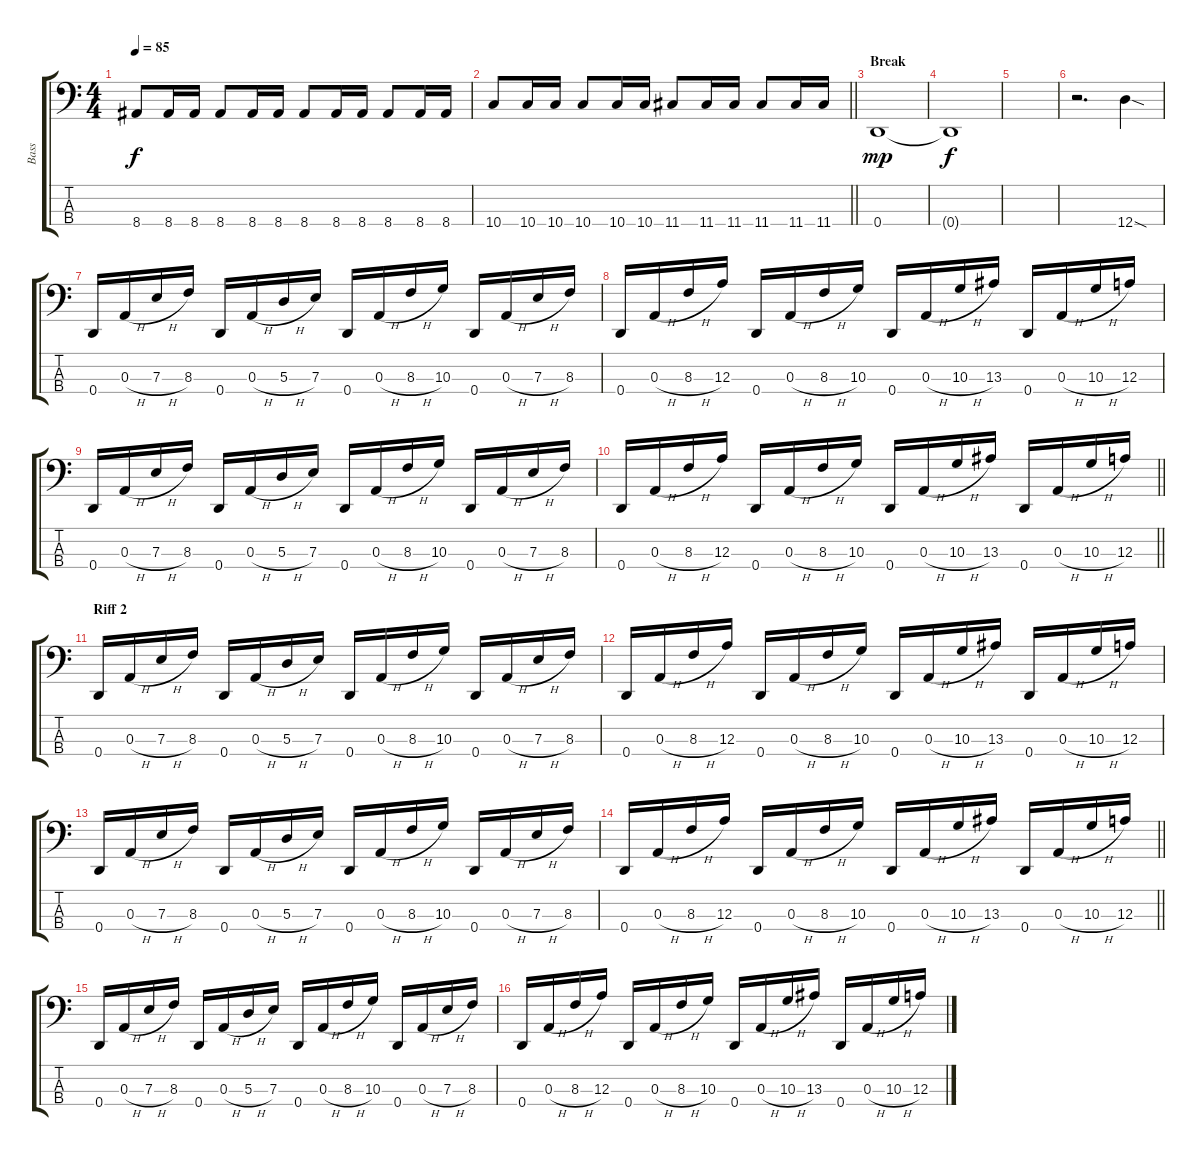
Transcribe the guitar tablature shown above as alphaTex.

\track ("Bass" "Bass") {instrument electricbassfinger}
\staff {score tabs}
\tuning (G2 D2 A1 D1) {hide}
\ts (4 4)
\tempo 85
\clef f4
\ks c
8.4.8{dy f} 8.4.16 8.4.16 8.4.8 8.4.16 8.4.16 8.4.8 8.4.16 8.4.16 8.4.8 8.4.16 8.4.16 |
\barLineRight lightlight
10.4.8 10.4.16 10.4.16 10.4.8 10.4.16 10.4.16 11.4.8 11.4.16 11.4.16 11.4.8 11.4.16 11.4.16 |
\section ("" "Break")
0.4.1{dy mp} |
0.4{t}.1{dy f} |
|
r.2{d} 12.4{sod}.4 |
0.4.16 0.3{h}.16 7.3{h}.16 8.3.16 0.4.16 0.3{h}.16 5.3{h}.16 7.3.16 0.4.16 0.3{h}.16 8.3{h}.16 10.3.16 0.4.16 0.3{h}.16 7.3{h}.16 8.3.16 |
0.4.16 0.3{h}.16 8.3{h}.16 12.3.16 0.4.16 0.3{h}.16 8.3{h}.16 10.3.16 0.4.16 0.3{h}.16 10.3{h}.16 13.3.16 0.4.16 0.3{h}.16 10.3{h}.16 12.3.16 |
0.4.16 0.3{h}.16 7.3{h}.16 8.3.16 0.4.16 0.3{h}.16 5.3{h}.16 7.3.16 0.4.16 0.3{h}.16 8.3{h}.16 10.3.16 0.4.16 0.3{h}.16 7.3{h}.16 8.3.16 |
\barLineRight lightlight
0.4.16 0.3{h}.16 8.3{h}.16 12.3.16 0.4.16 0.3{h}.16 8.3{h}.16 10.3.16 0.4.16 0.3{h}.16 10.3{h}.16 13.3.16 0.4.16 0.3{h}.16 10.3{h}.16 12.3.16 |
\section ("" "Riff 2")
0.4.16 0.3{h}.16 7.3{h}.16 8.3.16 0.4.16 0.3{h}.16 5.3{h}.16 7.3.16 0.4.16 0.3{h}.16 8.3{h}.16 10.3.16 0.4.16 0.3{h}.16 7.3{h}.16 8.3.16 |
0.4.16 0.3{h}.16 8.3{h}.16 12.3.16 0.4.16 0.3{h}.16 8.3{h}.16 10.3.16 0.4.16 0.3{h}.16 10.3{h}.16 13.3.16 0.4.16 0.3{h}.16 10.3{h}.16 12.3.16 |
0.4.16 0.3{h}.16 7.3{h}.16 8.3.16 0.4.16 0.3{h}.16 5.3{h}.16 7.3.16 0.4.16 0.3{h}.16 8.3{h}.16 10.3.16 0.4.16 0.3{h}.16 7.3{h}.16 8.3.16 |
\barLineRight lightlight
0.4.16 0.3{h}.16 8.3{h}.16 12.3.16 0.4.16 0.3{h}.16 8.3{h}.16 10.3.16 0.4.16 0.3{h}.16 10.3{h}.16 13.3.16 0.4.16 0.3{h}.16 10.3{h}.16 12.3.16 |
0.4.16 0.3{h}.16 7.3{h}.16 8.3.16 0.4.16 0.3{h}.16 5.3{h}.16 7.3.16 0.4.16 0.3{h}.16 8.3{h}.16 10.3.16 0.4.16 0.3{h}.16 7.3{h}.16 8.3.16 |
0.4.16 0.3{h}.16 8.3{h}.16 12.3.16 0.4.16 0.3{h}.16 8.3{h}.16 10.3.16 0.4.16 0.3{h}.16 10.3{h}.16 13.3.16 0.4.16 0.3{h}.16 10.3{h}.16 12.3.16
